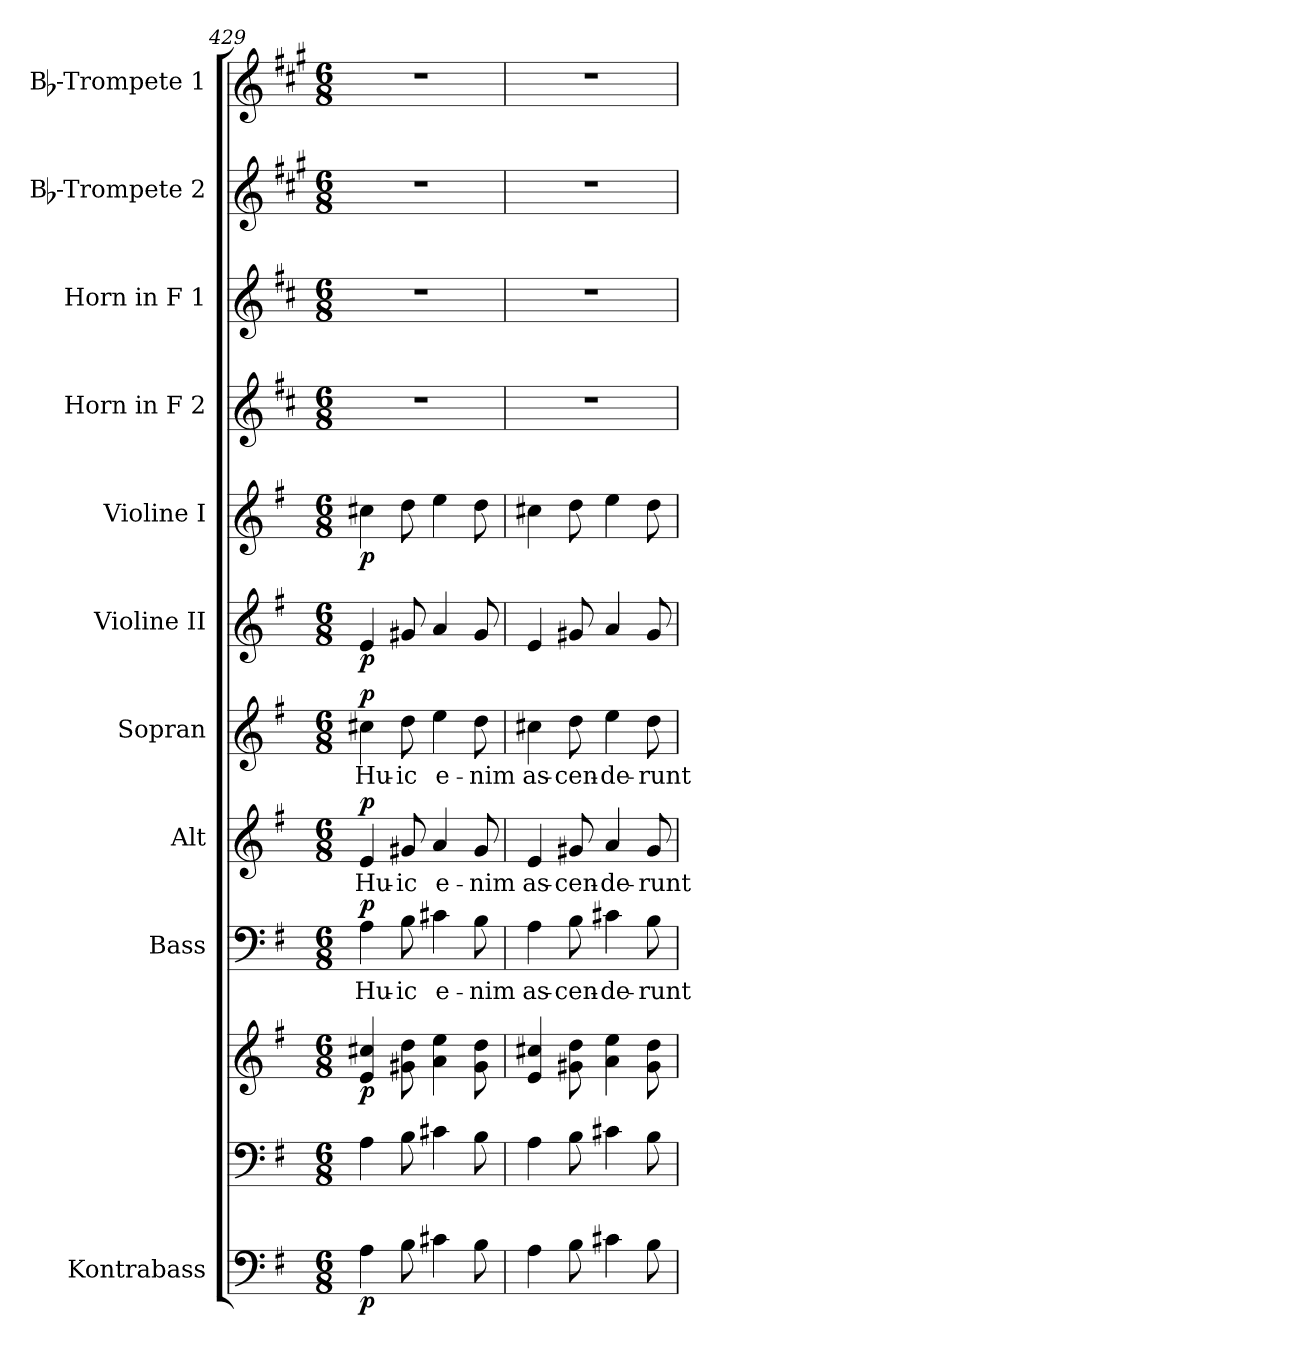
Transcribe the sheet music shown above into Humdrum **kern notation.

**kern	**dynam	**kern	**kern	**dynam	**kern	**text	**dynam	**kern	**text	**dynam	**kern	**text	**dynam	**kern	**dynam	**kern	**dynam	**kern	**kern	**kern	**kern
*part11	*part11	*part10	*part10	*part10	*part9	*part9	*part9	*part8	*part8	*part8	*part7	*part7	*part7	*part6	*part6	*part5	*part5	*part4	*part3	*part2	*part1
*staff12	*staff12	*staff11	*staff10	*staff10/11	*staff9	*staff9	*staff9	*staff8	*staff8	*staff8	*staff7	*staff7	*staff7	*staff6	*staff6	*staff5	*staff5	*staff4	*staff3	*staff2	*staff1
*I"Kontrabass	*	*	*	*	*I"Bass	*	*	*I"Alt	*	*	*I"Sopran	*	*	*I"Violine II	*	*I"Violine I	*	*I"Horn in F 2	*I"Horn in F 1	*I"Bb-Trompete 2	*I"Bb-Trompete 1
*I'Kb.	*	*	*	*	*I'B.	*	*	*I'A.	*	*	*I'S.	*	*	*I'Vl. II	*	*I'Vl. I	*	*	*	*I'Bb Trp. 2	*I'Bb Trp. 1
*clefF4	*	*clefF4	*clefG2	*	*clefF4	*	*	*clefG2	*	*	*clefG2	*	*	*clefG2	*	*clefG2	*	*clefG2	*clefG2	*clefG2	*clefG2
*ITrd7c12	*	*	*	*	*	*	*	*	*	*	*	*	*	*	*	*	*	*ITrd4c7	*ITrd4c7	*ITrd1c2	*ITrd1c2
*k[f#]	*	*k[f#]	*k[f#]	*	*k[f#]	*	*	*k[f#]	*	*	*k[f#]	*	*	*k[f#]	*	*k[f#]	*	*k[f#]	*k[f#]	*k[f#]	*k[f#]
*G:	*	*G:	*G:	*	*G:	*	*	*G:	*	*	*G:	*	*	*G:	*	*G:	*	*G:	*G:	*G:	*G:
*M6/8	*	*M6/8	*M6/8	*	*M6/8	*	*	*M6/8	*	*	*M6/8	*	*	*M6/8	*	*M6/8	*	*M6/8	*M6/8	*M6/8	*M6/8
=429	=429	=429	=429	=429	=429	=429	=429	=429	=429	=429	=429	=429	=429	=429	=429	=429	=429	=429	=429	=429	=429
!	!LO:DY:b	!	!	!LO:DY:b	!	!LO:LY:b	!LO:DY:a	!	!LO:LY:b	!LO:DY:a	!	!LO:LY:b	!LO:DY:a	!	!LO:DY:b	!	!LO:DY:b	!	!	!	!
4AA\	p	4A\	4e/ 4cc#X/	p	4A\	Hu-	p	4e/	Hu-	p	4cc#X\	Hu-	p	4e/	p	4cc#X\	p	2.r	2.r	2.r	2.r
!	!	!	!	!	!	!LO:LY:b	!	!	!LO:LY:b	!	!	!LO:LY:b	!	!	!	!	!	!	!	!	!
8BB\	.	8B\	8g#X\ 8dd\	.	8B\	-ic	.	8g#X/	-ic	.	8dd\	-ic	.	8g#X/	.	8dd\	.	.	.	.	.
!	!	!	!	!	!	!LO:LY:b	!	!	!LO:LY:b	!	!	!LO:LY:b	!	!	!	!	!	!	!	!	!
4C#X\	.	4c#X\	4a\ 4ee\	.	4c#X\	e-	.	4a/	e-	.	4ee\	e-	.	4a/	.	4ee\	.	.	.	.	.
!	!	!	!	!	!	!LO:LY:b	!	!	!LO:LY:b	!	!	!LO:LY:b	!	!	!	!	!	!	!	!	!
8BB\	.	8B\	8g#\ 8dd\	.	8B\	-nim	.	8g#/	-nim	.	8dd\	-nim	.	8g#/	.	8dd\	.	.	.	.	.
=430	=430	=430	=430	=430	=430	=430	=430	=430	=430	=430	=430	=430	=430	=430	=430	=430	=430	=430	=430	=430	=430
!	!	!	!	!	!	!LO:LY:b	!	!	!LO:LY:b	!	!	!LO:LY:b	!	!	!	!	!	!	!	!	!
4AA\	.	4A\	4e/ 4cc#X/	.	4A\	as-	.	4e/	as-	.	4cc#X\	as-	.	4e/	.	4cc#X\	.	2.r	2.r	2.r	2.r
!	!	!	!	!	!	!LO:LY:b	!	!	!LO:LY:b	!	!	!LO:LY:b	!	!	!	!	!	!	!	!	!
8BB\	.	8B\	8g#X\ 8dd\	.	8B\	-cen-	.	8g#X/	-cen-	.	8dd\	-cen-	.	8g#X/	.	8dd\	.	.	.	.	.
!	!	!	!	!	!	!LO:LY:b	!	!	!LO:LY:b	!	!	!LO:LY:b	!	!	!	!	!	!	!	!	!
4C#X\	.	4c#X\	4a\ 4ee\	.	4c#X\	-de-	.	4a/	-de-	.	4ee\	-de-	.	4a/	.	4ee\	.	.	.	.	.
!	!	!	!	!	!	!LO:LY:b	!	!	!LO:LY:b	!	!	!LO:LY:b	!	!	!	!	!	!	!	!	!
8BB\	.	8B\	8g#\ 8dd\	.	8B\	-runt	.	8g#/	-runt	.	8dd\	-runt	.	8g#/	.	8dd\	.	.	.	.	.
=	=	=	=	=	=	=	=	=	=	=	=	=	=	=	=	=	=	=	=	=	=
*-	*-	*-	*-	*-	*-	*-	*-	*-	*-	*-	*-	*-	*-	*-	*-	*-	*-	*-	*-	*-	*-
